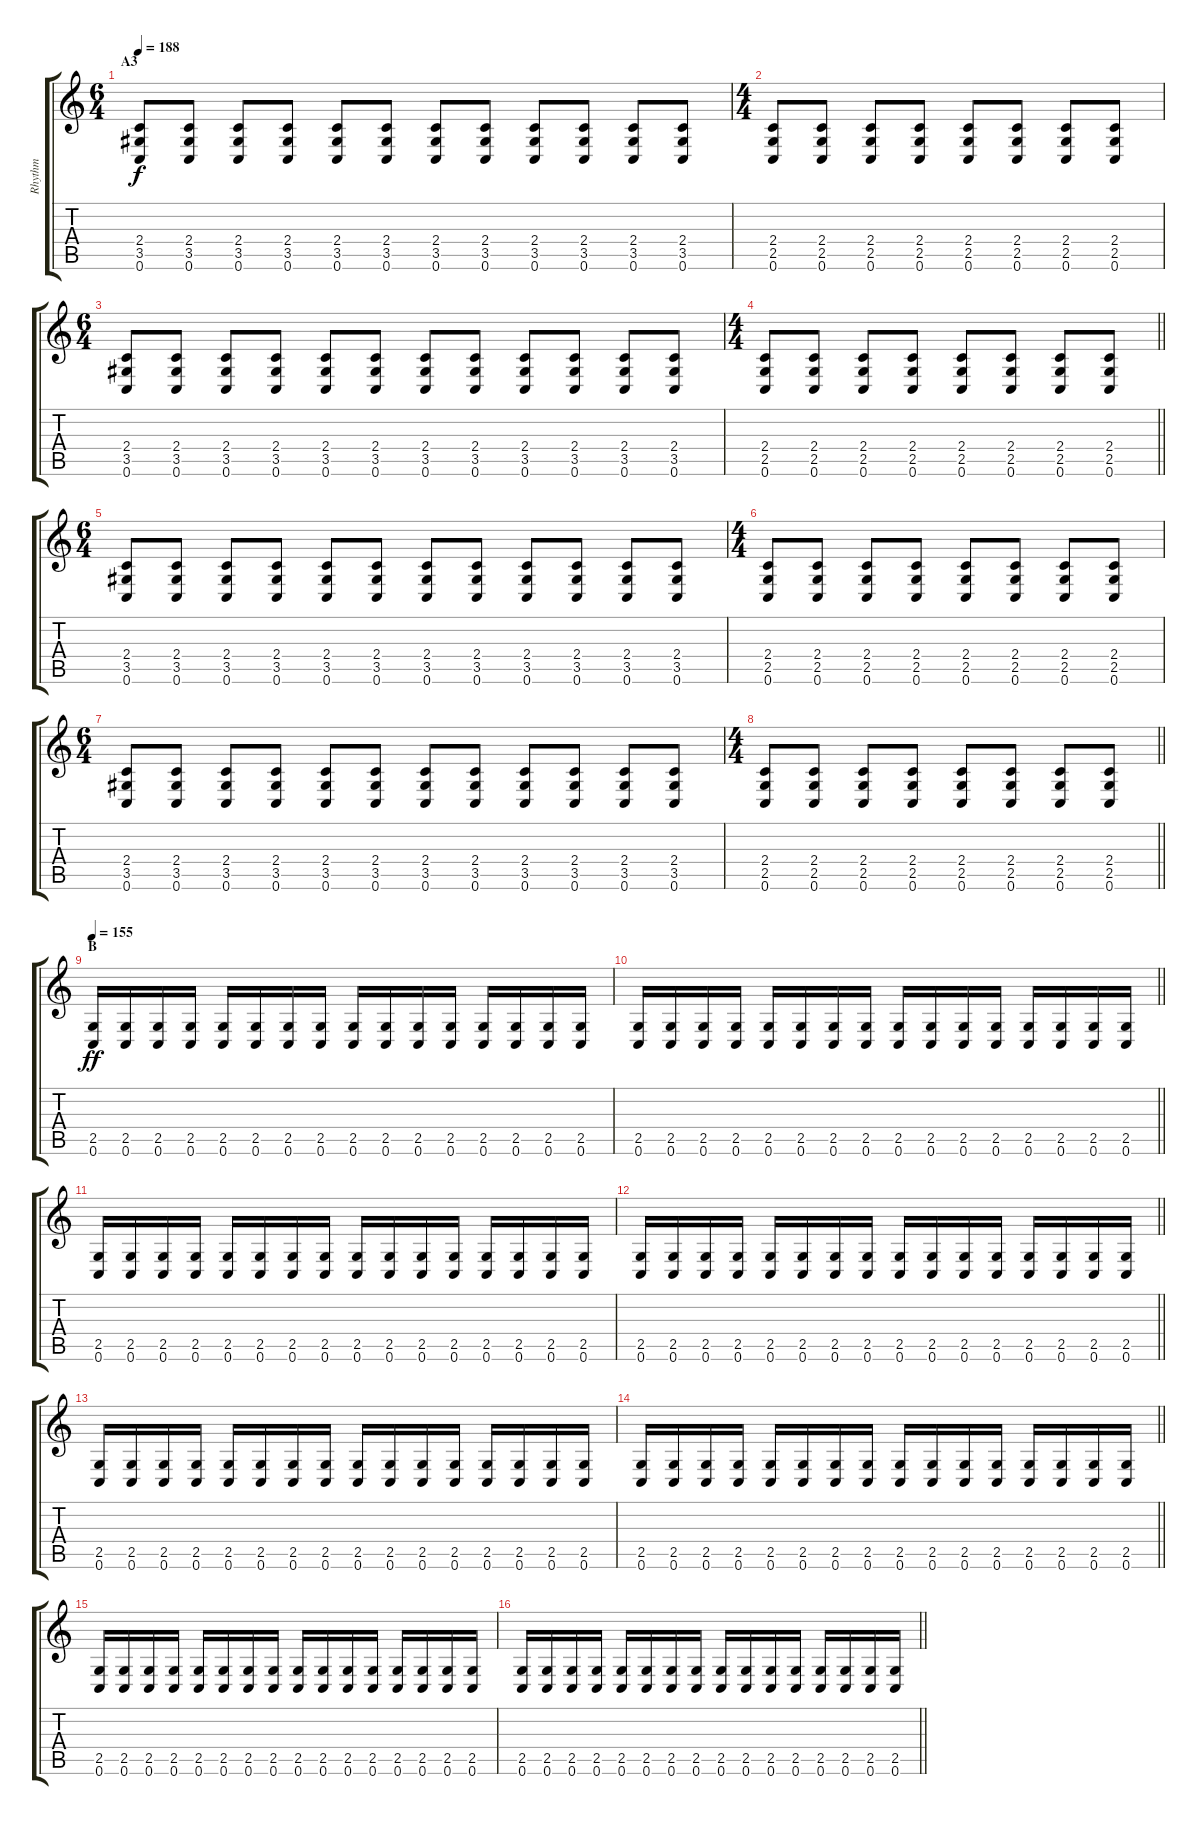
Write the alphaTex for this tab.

\track ("Rhythm" "Rhythm") {instrument distortionguitar}
\staff {score tabs}
\tuning (C4 G3 Eb3 Bb2 F2 C2) {hide}
\ts (6 4)
\section ("" "A3")
\tempo 188
\clef g2
\ks c
(2.4 3.5 0.6).8{dy f} (2.4 3.5 0.6).8 (2.4 3.5 0.6).8 (2.4 3.5 0.6).8 (2.4 3.5 0.6).8 (2.4 3.5 0.6).8 (2.4 3.5 0.6).8 (2.4 3.5 0.6).8 (2.4 3.5 0.6).8 (2.4 3.5 0.6).8 (2.4 3.5 0.6).8 (2.4 3.5 0.6).8 |
\ts (4 4)
(2.4 2.5 0.6).8 (2.4 2.5 0.6).8 (2.4 2.5 0.6).8 (2.4 2.5 0.6).8 (2.4 2.5 0.6).8 (2.4 2.5 0.6).8 (2.4 2.5 0.6).8 (2.4 2.5 0.6).8 |
\ts (6 4)
(2.4 3.5 0.6).8 (2.4 3.5 0.6).8 (2.4 3.5 0.6).8 (2.4 3.5 0.6).8 (2.4 3.5 0.6).8 (2.4 3.5 0.6).8 (2.4 3.5 0.6).8 (2.4 3.5 0.6).8 (2.4 3.5 0.6).8 (2.4 3.5 0.6).8 (2.4 3.5 0.6).8 (2.4 3.5 0.6).8 |
\ts (4 4)
\barLineRight lightlight
(2.4 2.5 0.6).8 (2.4 2.5 0.6).8 (2.4 2.5 0.6).8 (2.4 2.5 0.6).8 (2.4 2.5 0.6).8 (2.4 2.5 0.6).8 (2.4 2.5 0.6).8 (2.4 2.5 0.6).8 |
\ts (6 4)
\section ("" "")
(2.4 3.5 0.6).8 (2.4 3.5 0.6).8 (2.4 3.5 0.6).8 (2.4 3.5 0.6).8 (2.4 3.5 0.6).8 (2.4 3.5 0.6).8 (2.4 3.5 0.6).8 (2.4 3.5 0.6).8 (2.4 3.5 0.6).8 (2.4 3.5 0.6).8 (2.4 3.5 0.6).8 (2.4 3.5 0.6).8 |
\ts (4 4)
(2.4 2.5 0.6).8 (2.4 2.5 0.6).8 (2.4 2.5 0.6).8 (2.4 2.5 0.6).8 (2.4 2.5 0.6).8 (2.4 2.5 0.6).8 (2.4 2.5 0.6).8 (2.4 2.5 0.6).8 |
\ts (6 4)
(2.4 3.5 0.6).8 (2.4 3.5 0.6).8 (2.4 3.5 0.6).8 (2.4 3.5 0.6).8 (2.4 3.5 0.6).8 (2.4 3.5 0.6).8 (2.4 3.5 0.6).8 (2.4 3.5 0.6).8 (2.4 3.5 0.6).8 (2.4 3.5 0.6).8 (2.4 3.5 0.6).8 (2.4 3.5 0.6).8 |
\ts (4 4)
\barLineRight lightlight
(2.4 2.5 0.6).8 (2.4 2.5 0.6).8 (2.4 2.5 0.6).8 (2.4 2.5 0.6).8 (2.4 2.5 0.6).8 (2.4 2.5 0.6).8 (2.4 2.5 0.6).8 (2.4 2.5 0.6).8 |
\section ("" "B")
\tempo 155
(2.5 0.6).16{dy ff} (2.5 0.6).16 (2.5 0.6).16 (2.5 0.6).16 (2.5 0.6).16 (2.5 0.6).16 (2.5 0.6).16 (2.5 0.6).16 (2.5 0.6).16 (2.5 0.6).16 (2.5 0.6).16 (2.5 0.6).16 (2.5 0.6).16 (2.5 0.6).16 (2.5 0.6).16 (2.5 0.6).16 |
\barLineRight lightlight
(2.5 0.6).16 (2.5 0.6).16 (2.5 0.6).16 (2.5 0.6).16 (2.5 0.6).16 (2.5 0.6).16 (2.5 0.6).16 (2.5 0.6).16 (2.5 0.6).16 (2.5 0.6).16 (2.5 0.6).16 (2.5 0.6).16 (2.5 0.6).16 (2.5 0.6).16 (2.5 0.6).16 (2.5 0.6).16 |
(2.5 0.6).16 (2.5 0.6).16 (2.5 0.6).16 (2.5 0.6).16 (2.5 0.6).16 (2.5 0.6).16 (2.5 0.6).16 (2.5 0.6).16 (2.5 0.6).16 (2.5 0.6).16 (2.5 0.6).16 (2.5 0.6).16 (2.5 0.6).16 (2.5 0.6).16 (2.5 0.6).16 (2.5 0.6).16 |
\barLineRight lightlight
(2.5 0.6).16 (2.5 0.6).16 (2.5 0.6).16 (2.5 0.6).16 (2.5 0.6).16 (2.5 0.6).16 (2.5 0.6).16 (2.5 0.6).16 (2.5 0.6).16 (2.5 0.6).16 (2.5 0.6).16 (2.5 0.6).16 (2.5 0.6).16 (2.5 0.6).16 (2.5 0.6).16 (2.5 0.6).16 |
\section ("" "")
(2.5 0.6).16 (2.5 0.6).16 (2.5 0.6).16 (2.5 0.6).16 (2.5 0.6).16 (2.5 0.6).16 (2.5 0.6).16 (2.5 0.6).16 (2.5 0.6).16 (2.5 0.6).16 (2.5 0.6).16 (2.5 0.6).16 (2.5 0.6).16 (2.5 0.6).16 (2.5 0.6).16 (2.5 0.6).16 |
\barLineRight lightlight
(2.5 0.6).16 (2.5 0.6).16 (2.5 0.6).16 (2.5 0.6).16 (2.5 0.6).16 (2.5 0.6).16 (2.5 0.6).16 (2.5 0.6).16 (2.5 0.6).16 (2.5 0.6).16 (2.5 0.6).16 (2.5 0.6).16 (2.5 0.6).16 (2.5 0.6).16 (2.5 0.6).16 (2.5 0.6).16 |
(2.5 0.6).16 (2.5 0.6).16 (2.5 0.6).16 (2.5 0.6).16 (2.5 0.6).16 (2.5 0.6).16 (2.5 0.6).16 (2.5 0.6).16 (2.5 0.6).16 (2.5 0.6).16 (2.5 0.6).16 (2.5 0.6).16 (2.5 0.6).16 (2.5 0.6).16 (2.5 0.6).16 (2.5 0.6).16 |
\barLineRight lightlight
(2.5 0.6).16 (2.5 0.6).16 (2.5 0.6).16 (2.5 0.6).16 (2.5 0.6).16 (2.5 0.6).16 (2.5 0.6).16 (2.5 0.6).16 (2.5 0.6).16 (2.5 0.6).16 (2.5 0.6).16 (2.5 0.6).16 (2.5 0.6).16 (2.5 0.6).16 (2.5 0.6).16 (2.5 0.6).16
